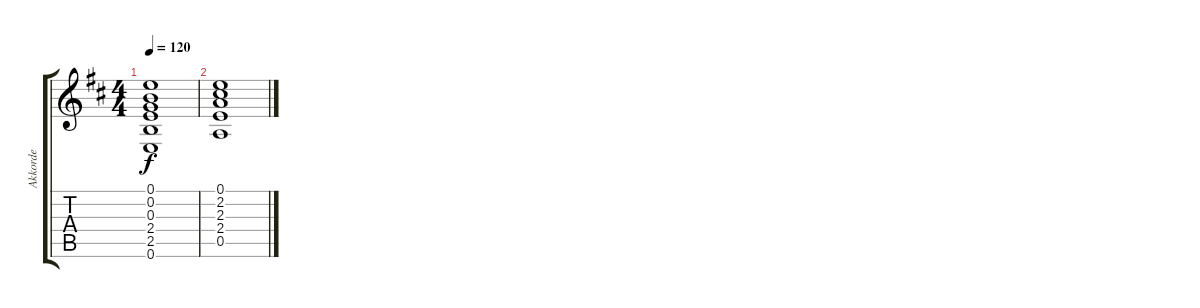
\track ("Akkorde" "Akkorde") {instrument acousticguitarsteel}
\staff {score tabs}
\tuning (E4 B3 G3 D3 A2 E2) {hide}
\ts (4 4)
\tempo 120
\clef g2
\ks d
(0.1 0.2 0.3 2.4 2.5 0.6).1{dy f} |
(0.1 2.2 2.3 2.4 0.5).1
